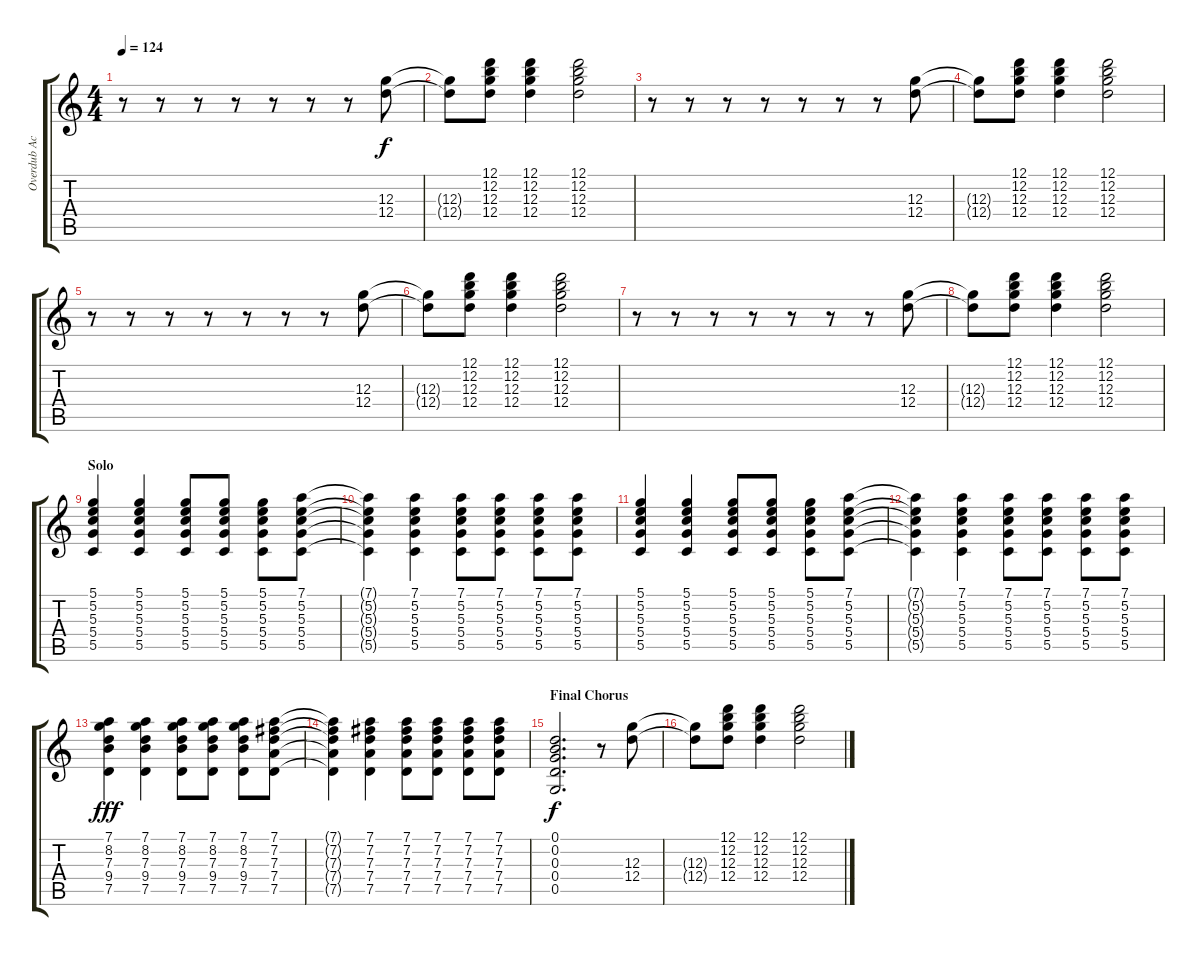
\track ("Overdub Acoustic Guitar 1" "Overdub Ac") {instrument acousticguitarsteel}
\staff {score tabs}
\tuning (D4 B3 G3 D3 G2 D2) {hide}
\ts (4 4)
\tempo 124
\clef g2
\ks c
r.8{dy f} r.8 r.8 r.8 r.8 r.8 r.8 (12.3 12.4).8 |
(12.3{t} 12.4{t}).8 (12.1 12.2 12.3 12.4).8 (12.1 12.2 12.3 12.4).4 (12.1 12.2 12.3 12.4).2 |
r.8 r.8 r.8 r.8 r.8 r.8 r.8 (12.3 12.4).8 |
(12.3{t} 12.4{t}).8 (12.1 12.2 12.3 12.4).8 (12.1 12.2 12.3 12.4).4 (12.1 12.2 12.3 12.4).2 |
r.8 r.8 r.8 r.8 r.8 r.8 r.8 (12.3 12.4).8 |
(12.3{t} 12.4{t}).8 (12.1 12.2 12.3 12.4).8 (12.1 12.2 12.3 12.4).4 (12.1 12.2 12.3 12.4).2 |
r.8 r.8 r.8 r.8 r.8 r.8 r.8 (12.3 12.4).8 |
(12.3{t} 12.4{t}).8 (12.1 12.2 12.3 12.4).8 (12.1 12.2 12.3 12.4).4 (12.1 12.2 12.3 12.4).2 |
\section ("" "Solo")
(5.1 5.2 5.3 5.4 5.5).4 (5.1 5.2 5.3 5.4 5.5).4 (5.1 5.2 5.3 5.4 5.5).8 (5.1 5.2 5.3 5.4 5.5).8 (5.1 5.2 5.3 5.4 5.5).8 (7.1 5.2 5.3 5.4 5.5).8 |
(7.1{t} 5.2{t} 5.3{t} 5.4{t} 5.5{t}).4 (7.1 5.2 5.3 5.4 5.5).4 (7.1 5.2 5.3 5.4 5.5).8 (7.1 5.2 5.3 5.4 5.5).8 (7.1 5.2 5.3 5.4 5.5).8 (7.1 5.2 5.3 5.4 5.5).8 |
(5.1 5.2 5.3 5.4 5.5).4 (5.1 5.2 5.3 5.4 5.5).4 (5.1 5.2 5.3 5.4 5.5).8 (5.1 5.2 5.3 5.4 5.5).8 (5.1 5.2 5.3 5.4 5.5).8 (7.1 5.2 5.3 5.4 5.5).8 |
(7.1{t} 5.2{t} 5.3{t} 5.4{t} 5.5{t}).4 (7.1 5.2 5.3 5.4 5.5).4 (7.1 5.2 5.3 5.4 5.5).8 (7.1 5.2 5.3 5.4 5.5).8 (7.1 5.2 5.3 5.4 5.5).8 (7.1 5.2 5.3 5.4 5.5).8 |
(7.1 8.2 7.3 9.4 7.5).4{dy fff} (7.1 8.2 7.3 9.4 7.5).4 (7.1 8.2 7.3 9.4 7.5).8 (7.1 8.2 7.3 9.4 7.5).8 (7.1 8.2 7.3 9.4 7.5).8 (7.1 7.2 7.3 7.4 7.5).8 |
(7.1{t} 7.2{t} 7.3{t} 7.4{t} 7.5{t}).4 (7.1 7.2 7.3 7.4 7.5).4 (7.1 7.2 7.3 7.4 7.5).8 (7.1 7.2 7.3 7.4 7.5).8 (7.1 7.2 7.3 7.4 7.5).8 (7.1 7.2 7.3 7.4 7.5).8 |
\section ("" "Final Chorus")
(0.1 0.2 0.3 0.4 0.5).2{d dy f} r.8 (12.3 12.4).8 |
(12.3{t} 12.4{t}).8 (12.1 12.2 12.3 12.4).8 (12.1 12.2 12.3 12.4).4 (12.1 12.2 12.3 12.4).2
